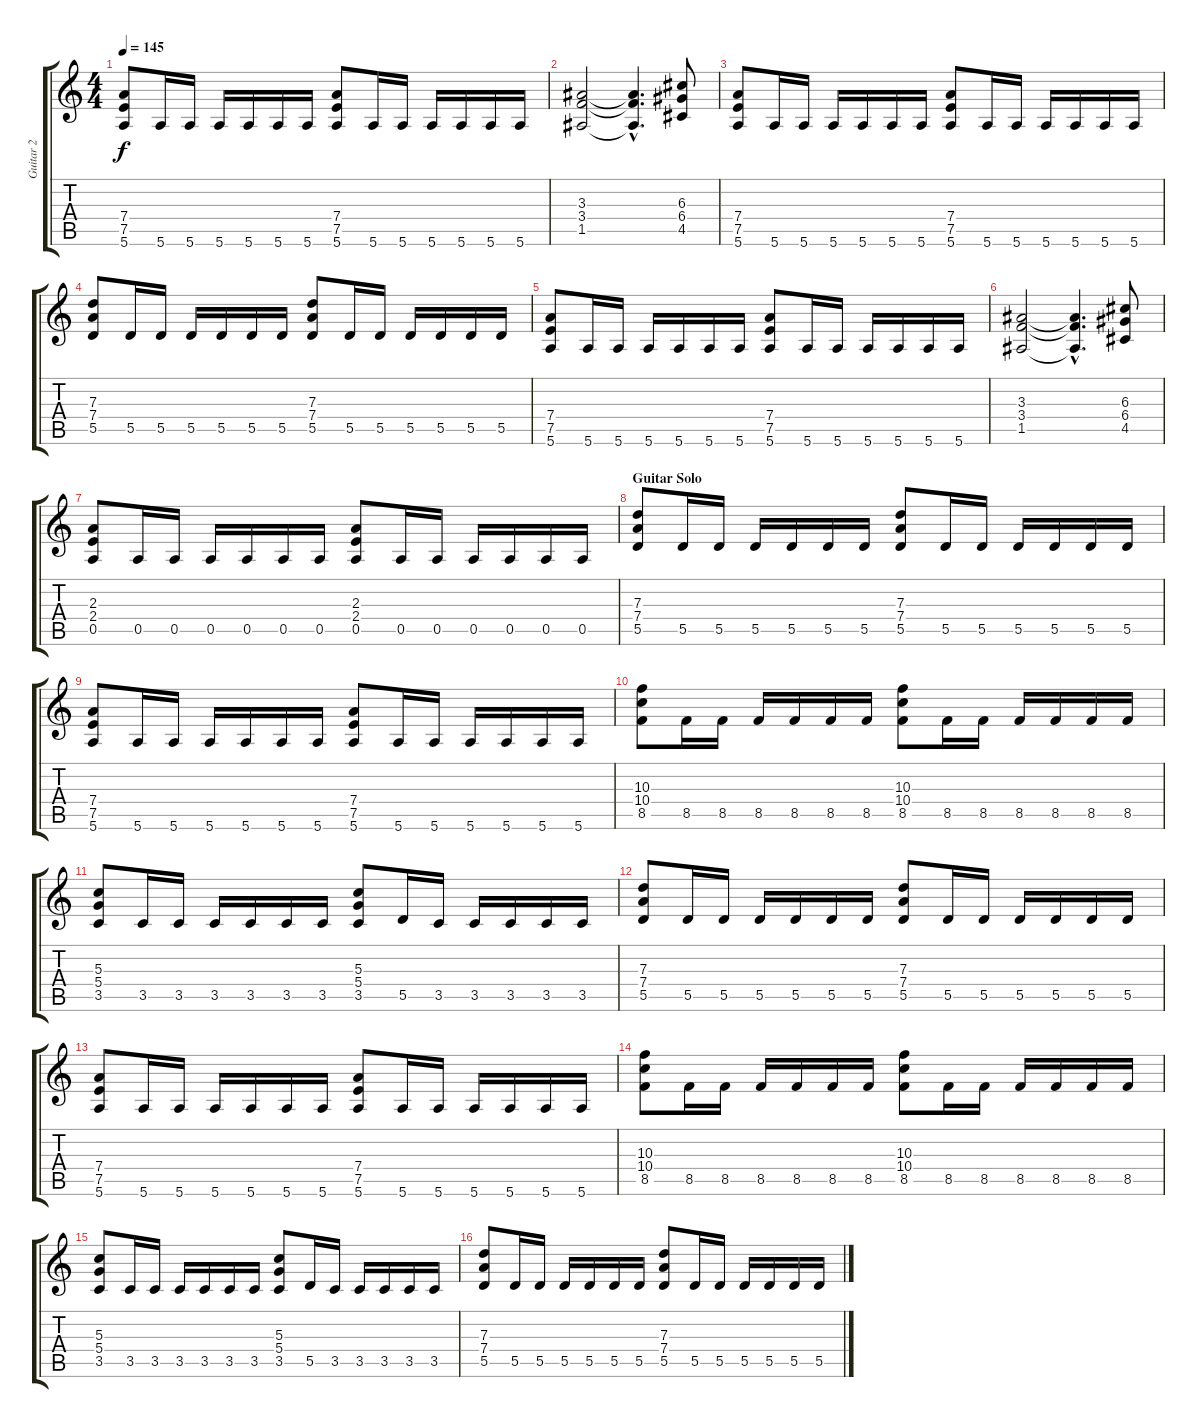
\track ("Guitar 2" "Guitar 2") {instrument distortionguitar}
\staff {score tabs}
\tuning (E4 B3 G3 D3 A2 E2) {hide}
\ts (4 4)
\tempo 145
\clef g2
\ks c
(7.4 7.5 5.6).8{dy f} 5.6.16 5.6.16 5.6.16 5.6.16 5.6.16 5.6.16 (7.4 7.5 5.6).8 5.6.16 5.6.16 5.6.16 5.6.16 5.6.16 5.6.16 |
(3.3 3.4 1.5).2 (3.3{hac t} 3.4{hac t} 1.5{hac t}).4{d} (6.3 6.4 4.5).8 |
(7.4 7.5 5.6).8 5.6.16 5.6.16 5.6.16 5.6.16 5.6.16 5.6.16 (7.4 7.5 5.6).8 5.6.16 5.6.16 5.6.16 5.6.16 5.6.16 5.6.16 |
(7.3 7.4 5.5).8 5.5.16 5.5.16 5.5.16 5.5.16 5.5.16 5.5.16 (7.3 7.4 5.5).8 5.5.16 5.5.16 5.5.16 5.5.16 5.5.16 5.5.16 |
(7.4 7.5 5.6).8 5.6.16 5.6.16 5.6.16 5.6.16 5.6.16 5.6.16 (7.4 7.5 5.6).8 5.6.16 5.6.16 5.6.16 5.6.16 5.6.16 5.6.16 |
(3.3 3.4 1.5).2 (3.3{hac t} 3.4{hac t} 1.5{hac t}).4{d} (6.3 6.4 4.5).8 |
(2.3 2.4 0.5).8 0.5.16 0.5.16 0.5.16 0.5.16 0.5.16 0.5.16 (2.3 2.4 0.5).8 0.5.16 0.5.16 0.5.16 0.5.16 0.5.16 0.5.16 |
\section ("" "Guitar Solo")
(7.3 7.4 5.5).8 5.5.16 5.5.16 5.5.16 5.5.16 5.5.16 5.5.16 (7.3 7.4 5.5).8 5.5.16 5.5.16 5.5.16 5.5.16 5.5.16 5.5.16 |
(7.4 7.5 5.6).8 5.6.16 5.6.16 5.6.16 5.6.16 5.6.16 5.6.16 (7.4 7.5 5.6).8 5.6.16 5.6.16 5.6.16 5.6.16 5.6.16 5.6.16 |
(10.3 10.4 8.5).8 8.5.16 8.5.16 8.5.16 8.5.16 8.5.16 8.5.16 (10.3 10.4 8.5).8 8.5.16 8.5.16 8.5.16 8.5.16 8.5.16 8.5.16 |
(5.3 5.4 3.5).8 3.5.16 3.5.16 3.5.16 3.5.16 3.5.16 3.5.16 (5.3 5.4 3.5).8 5.5.16 3.5.16 3.5.16 3.5.16 3.5.16 3.5.16 |
(7.3 7.4 5.5).8 5.5.16 5.5.16 5.5.16 5.5.16 5.5.16 5.5.16 (7.3 7.4 5.5).8 5.5.16 5.5.16 5.5.16 5.5.16 5.5.16 5.5.16 |
(7.4 7.5 5.6).8 5.6.16 5.6.16 5.6.16 5.6.16 5.6.16 5.6.16 (7.4 7.5 5.6).8 5.6.16 5.6.16 5.6.16 5.6.16 5.6.16 5.6.16 |
(10.3 10.4 8.5).8 8.5.16 8.5.16 8.5.16 8.5.16 8.5.16 8.5.16 (10.3 10.4 8.5).8 8.5.16 8.5.16 8.5.16 8.5.16 8.5.16 8.5.16 |
(5.3 5.4 3.5).8 3.5.16 3.5.16 3.5.16 3.5.16 3.5.16 3.5.16 (5.3 5.4 3.5).8 5.5.16 3.5.16 3.5.16 3.5.16 3.5.16 3.5.16 |
(7.3 7.4 5.5).8 5.5.16 5.5.16 5.5.16 5.5.16 5.5.16 5.5.16 (7.3 7.4 5.5).8 5.5.16 5.5.16 5.5.16 5.5.16 5.5.16 5.5.16
